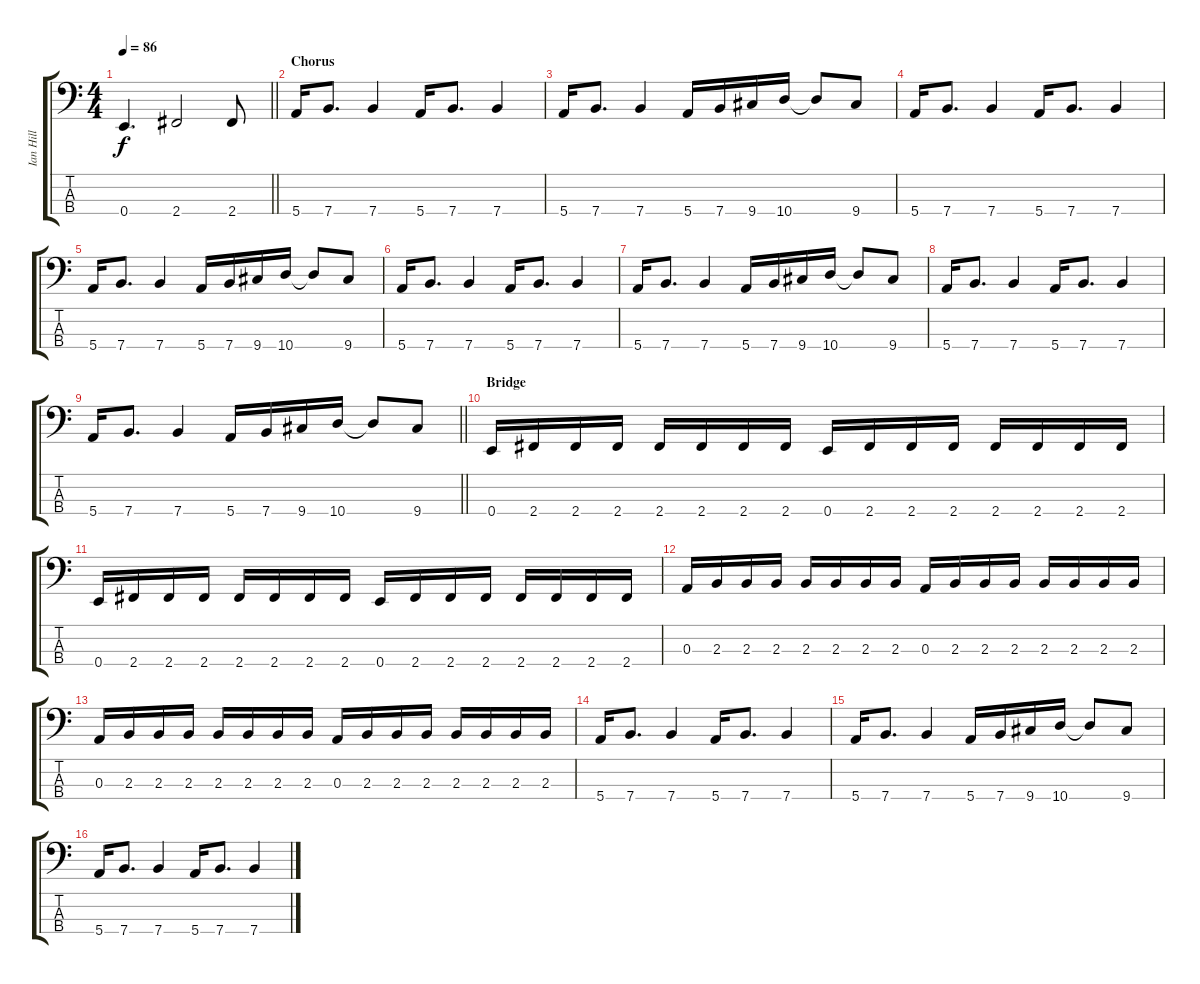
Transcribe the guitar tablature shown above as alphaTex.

\track ("Ian Hill" "Ian Hill") {instrument electricbasspick}
\staff {score tabs}
\tuning (G2 D2 A1 E1) {hide}
\ts (4 4)
\tempo 86
\clef f4
\barLineRight lightlight
\ks c
0.4.4{d dy f} 2.4.2 2.4.8 |
\section ("" "Chorus")
5.4.16 7.4.8{d} 7.4.4 5.4.16 7.4.8{d} 7.4.4 |
5.4.16 7.4.8{d} 7.4.4 5.4.16 7.4.16 9.4.16 10.4.16 10.4{t}.8 9.4.8 |
5.4.16 7.4.8{d} 7.4.4 5.4.16 7.4.8{d} 7.4.4 |
5.4.16 7.4.8{d} 7.4.4 5.4.16 7.4.16 9.4.16 10.4.16 10.4{t}.8 9.4.8 |
5.4.16 7.4.8{d} 7.4.4 5.4.16 7.4.8{d} 7.4.4 |
5.4.16 7.4.8{d} 7.4.4 5.4.16 7.4.16 9.4.16 10.4.16 10.4{t}.8 9.4.8 |
5.4.16 7.4.8{d} 7.4.4 5.4.16 7.4.8{d} 7.4.4 |
\barLineRight lightlight
5.4.16 7.4.8{d} 7.4.4 5.4.16 7.4.16 9.4.16 10.4.16 10.4{t}.8 9.4.8 |
\section ("" "Bridge")
0.4.16 2.4.16 2.4.16 2.4.16 2.4.16 2.4.16 2.4.16 2.4.16 0.4.16 2.4.16 2.4.16 2.4.16 2.4.16 2.4.16 2.4.16 2.4.16 |
0.4.16 2.4.16 2.4.16 2.4.16 2.4.16 2.4.16 2.4.16 2.4.16 0.4.16 2.4.16 2.4.16 2.4.16 2.4.16 2.4.16 2.4.16 2.4.16 |
0.3.16 2.3.16 2.3.16 2.3.16 2.3.16 2.3.16 2.3.16 2.3.16 0.3.16 2.3.16 2.3.16 2.3.16 2.3.16 2.3.16 2.3.16 2.3.16 |
0.3.16 2.3.16 2.3.16 2.3.16 2.3.16 2.3.16 2.3.16 2.3.16 0.3.16 2.3.16 2.3.16 2.3.16 2.3.16 2.3.16 2.3.16 2.3.16 |
5.4.16 7.4.8{d} 7.4.4 5.4.16 7.4.8{d} 7.4.4 |
5.4.16 7.4.8{d} 7.4.4 5.4.16 7.4.16 9.4.16 10.4.16 10.4{t}.8 9.4.8 |
5.4.16 7.4.8{d} 7.4.4 5.4.16 7.4.8{d} 7.4.4
